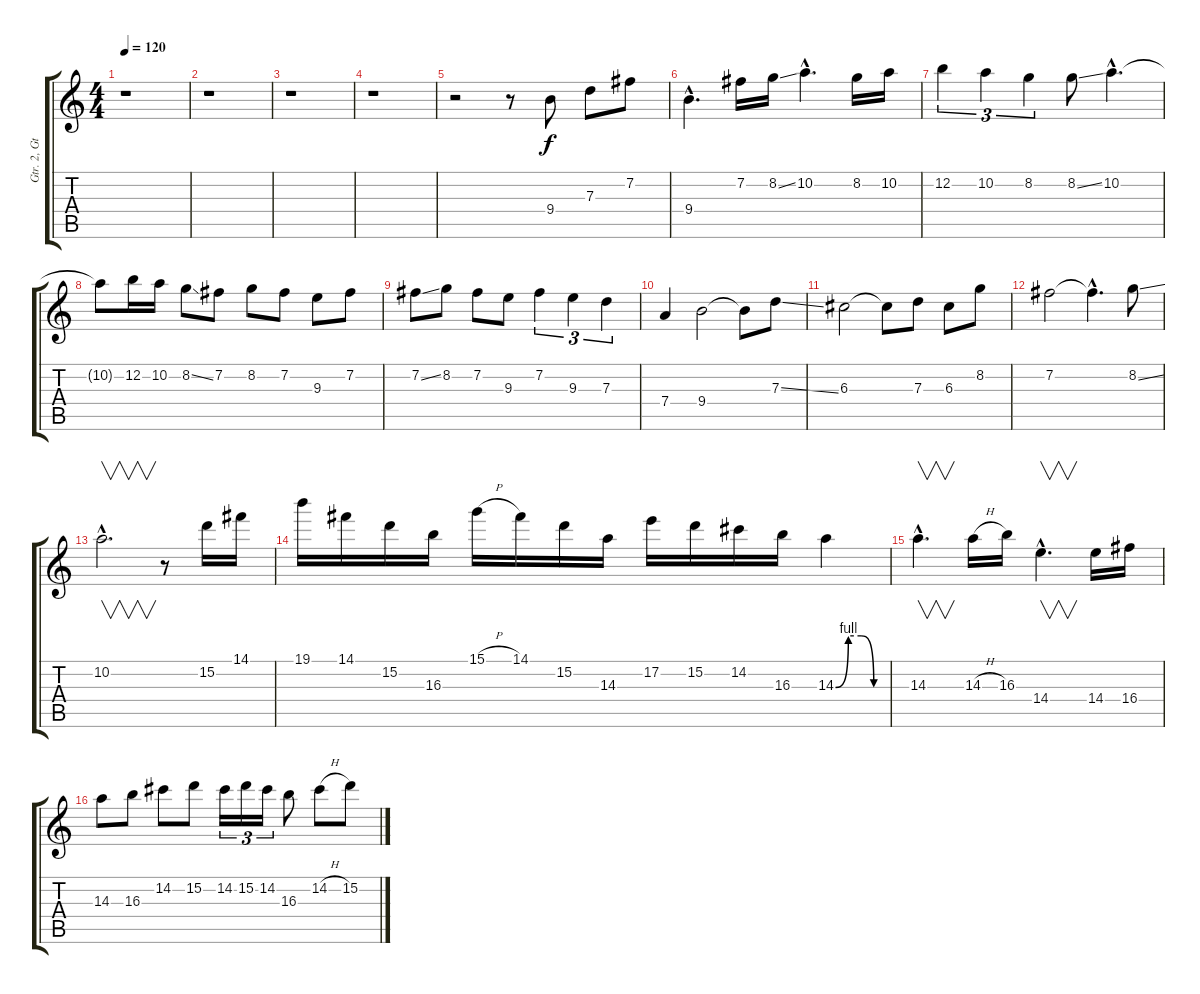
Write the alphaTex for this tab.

\track ("Gtr. 2, Gtr.5" "Gtr. 2, Gt") {instrument distortionguitar}
\staff {score tabs}
\tuning (E4 B3 G3 D3 A2 E2) {hide}
\ts (4 4)
\tempo 120
\tempo 116
\tempo 120
\clef g2
\ks c
r.1{dy f instrument distortionguitar} |
r.1 |
r.1 |
r.1 |
r.2 r.8 9.4.8 7.3.8 7.2.8 |
9.4{hac}.4{d} 7.2.16 8.2{ss}.16 10.2{hac}.4{d} 8.2.16 10.2.16 |
12.2.4{tu (3 2)} 10.2.4{tu (3 2)} 8.2.4{tu (3 2)} 8.2{ss}.8 10.2{hac}.4{d} |
10.2{t}.8 12.2.16 10.2.16 8.2{ss}.8 7.2.8 8.2.8 7.2.8 9.3.8 7.2.8 |
7.2{ss}.8 8.2.8 7.2.8 9.3.8 7.2.4{tu (3 2)} 9.3.4{tu (3 2)} 7.3.4{tu (3 2)} |
7.4.4 9.4.2 9.4{t}.8 7.3{ss}.8 |
6.3.2 6.3{t}.8 7.3.8 6.3.8 8.2.8 |
7.2.2 7.2{hac t}.4{d} 8.2{ss}.8 |
10.2{hac}.2{v d} r.8 15.2.16 14.1.16 |
19.1.16 14.1.16 15.2.16 16.3.16 15.1{h}.16 14.1.16 15.2.16 14.3.16 17.2.16 15.2.16 14.2.16 16.3.16 14.3{be (custom 0 0 15 4 30 4 45 0 60 0)}.4 |
14.3{hac}.4{v d} 14.3{h}.16 16.3.16 14.4{hac}.4{v d} 14.4.16 16.4.16 |
14.3.8 16.3.8 14.2.8 15.2.8 14.2.16{tu (3 2)} 15.2.16{tu (3 2)} 14.2.16{tu (3 2)} 16.3.8 14.2{h}.8 15.2.8
